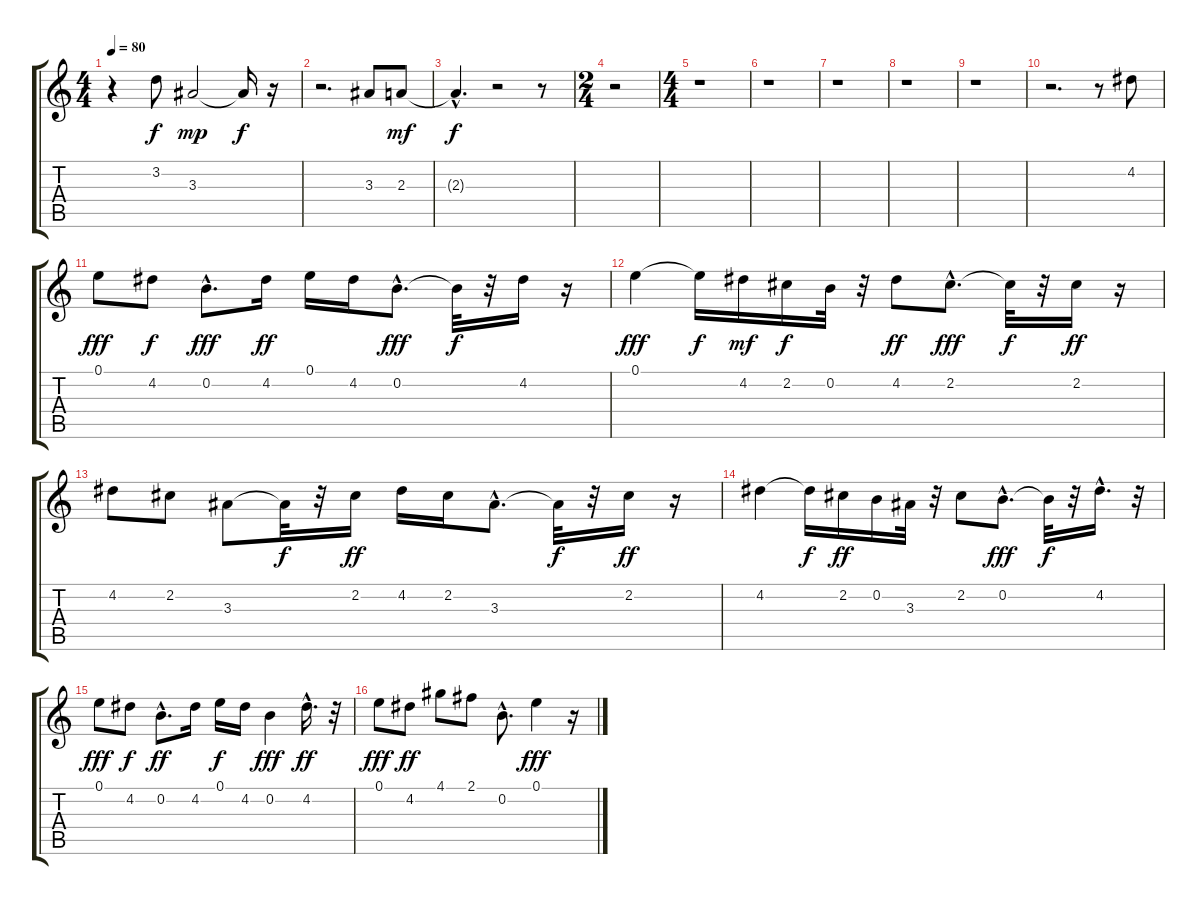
\track "" {instrument electricbassfinger}
\staff {score tabs}
\tuning (E4 B3 G3 D3 A2 E2) {hide}
\ts (4 4)
\tempo 80
\clef g2
\ks c
r.4{dy f} 3.2.8 3.3.2{dy mp} 3.3{t}.16{dy f} r.16 |
r.2{d} 3.3.8 2.3.8{dy mf} |
2.3{hac t}.4{d dy f} r.2 r.8 |
\ts (2 4)
r.2 |
\ts (4 4)
r.1 |
r.1 |
r.1 |
r.1 |
r.1 |
r.2{d} r.8 4.2.8 |
0.1.8{dy fff} 4.2.8{dy f} 0.2{hac}.8{d dy fff} 4.2.16{dy ff} 0.1.16 4.2.16 0.2{hac}.8{d dy fff} 0.2{t}.32{dy f} r.32 4.2.16 r.16 |
0.1.4{dy fff} 0.1{t}.16{dy f} 4.2.16{dy mf} 2.2.16{dy f} 0.2.32 r.32 4.2.8{dy ff} 2.2{hac}.8{d dy fff} 2.2{t}.32{dy f} r.32 2.2.16{dy ff} r.16 |
4.2.8 2.2.8 3.3.8 3.3{t}.32{dy f} r.32 2.2.16{dy ff} 4.2.16 2.2.16 3.3{hac}.8{d} 3.3{t}.32{dy f} r.32 2.2.16{dy ff} r.16 |
4.2.4 4.2{t}.16{dy f} 2.2.16{dy ff} 0.2.16 3.3.32 r.32 2.2.8 0.2{hac}.8{d dy fff} 0.2{t}.32{dy f} r.32 4.2{hac}.16{d} r.32 |
0.1.8{dy fff} 4.2.8{dy f} 0.2{hac}.8{d dy ff} 4.2.16 0.1.16{dy f} 4.2.16 0.2.4{dy fff} 4.2{hac}.16{d dy ff} r.32 |
0.1.8{dy fff} 4.2.8{dy ff} 4.1.8 2.1.8 0.2{hac}.8{d} 0.1.4{dy fff} r.16
